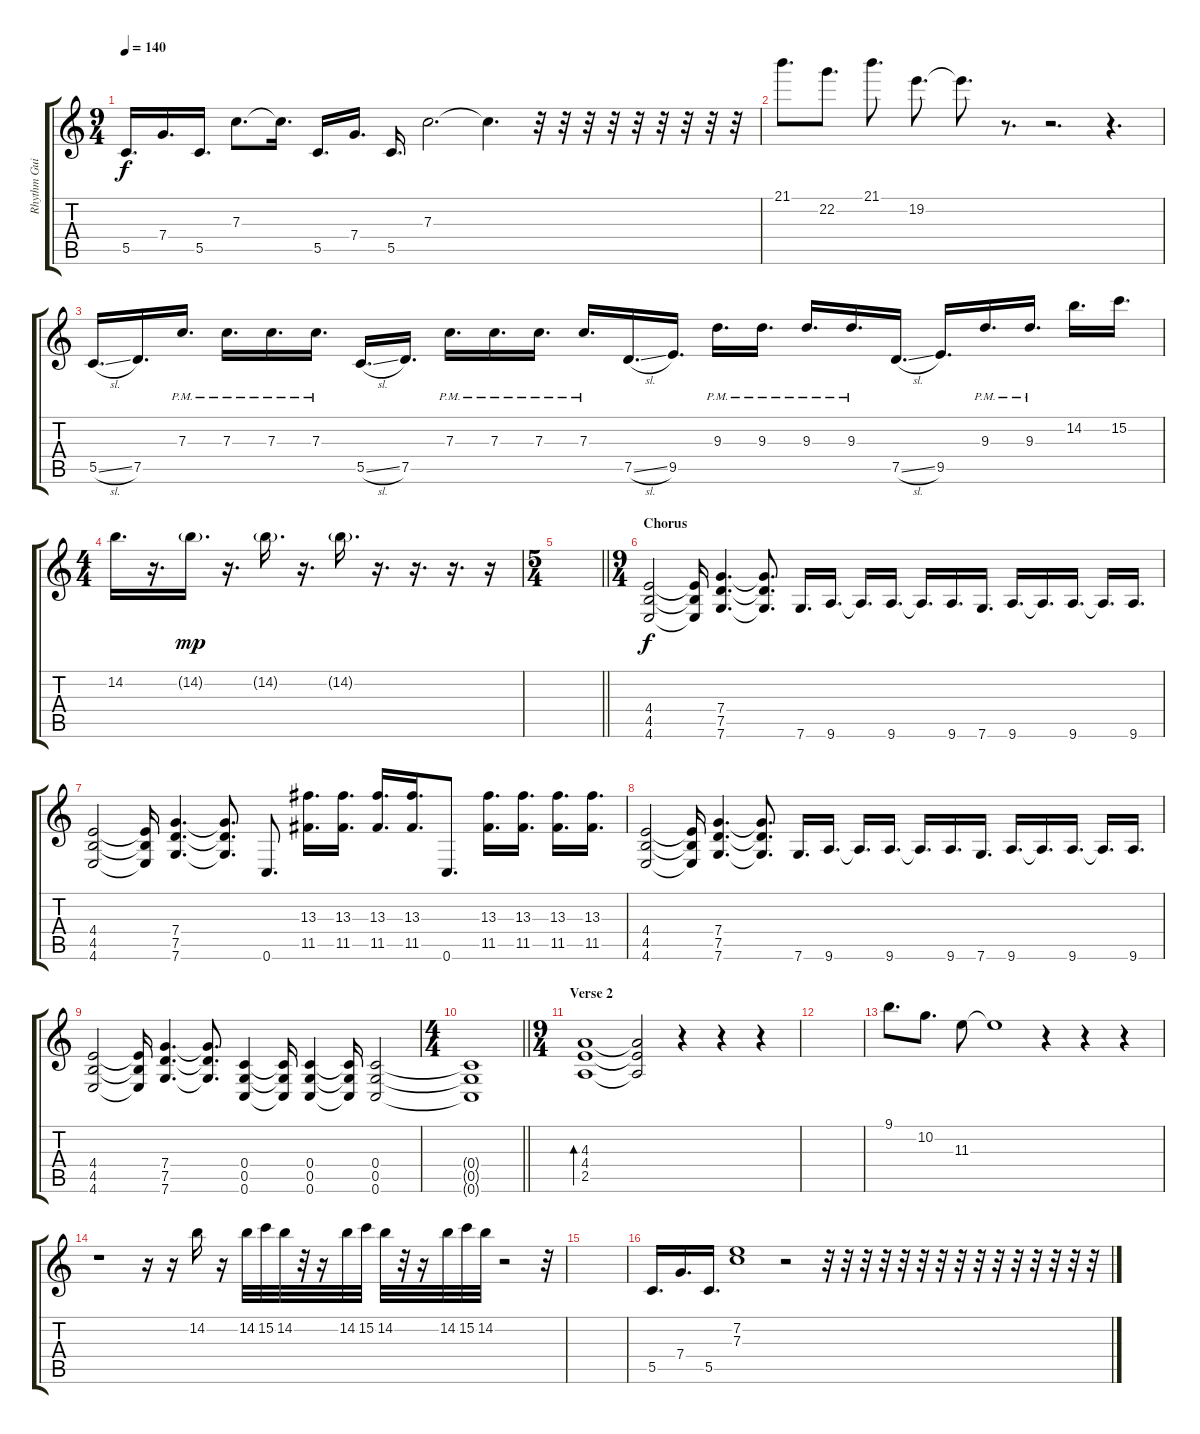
\track ("Rhythm Guitar" "Rhythm Gui") {instrument distortionguitar}
\staff {score tabs}
\tuning (D4 A3 F3 C3 G2 C2) {hide}
\ts (9 4)
\tempo 140
\clef g2
\ks c
5.5.16{d dy f} 7.4.16{d} 5.5.16{d} 7.3.8{d} 7.3{t}.16{d} 5.5.16{d} 7.4.16{d} 5.5.16{d} 7.3.2{d} 7.3{t}.4{d} r.32 r.32 r.32 r.32 r.32 r.32 r.32 r.32 r.32 |
21.1.8{d} 22.2.8{d} 21.1.8{d} 19.2.8{d} 19.2{t}.8{d} r.8{d} r.2{d} r.4{d} |
5.5{sl}.16{d} 7.5.16{d} 7.3{pm}.16{d} 7.3{pm}.16{d} 7.3{pm}.16{d} 7.3{pm}.16{d} 5.5{sl}.16{d} 7.5.16{d} 7.3{pm}.16{d} 7.3{pm}.16{d} 7.3{pm}.16{d} 7.3{pm}.16{d} 7.5{sl}.16{d} 9.5.16{d} 9.3{pm}.16{d} 9.3{pm}.16{d} 9.3{pm}.16{d} 9.3{pm}.16{d} 7.5{sl}.16{d} 9.5.16{d} 9.3{pm}.16{d} 9.3{pm}.16{d} 14.2.16{d} 15.2.16{d} |
\ts (4 4)
14.2.16{d} r.16{d} 14.2{g}.16{d dy mp} r.16{d} 14.2{g}.16{d} r.16{d} 14.2{g}.16{d} r.16{d} r.16{d} r.16{d} r.16 |
\ts (5 4)
\barLineRight lightlight
|
\ts (9 4)
\section ("" "Chorus")
(4.4 4.5 4.6).2{dy f volume 16 balance 8 instrument distortionguitar} (4.4{t} 4.5{t} 4.6{t}).16 (7.4 7.5 7.6).4{d} (7.4{t} 7.5{t} 7.6{t}).8{d} 7.6.16{d} 9.6.16{d} 9.6{t}.16{d} 9.6.16{d} 9.6{t}.16{d} 9.6.16{d} 7.6.16{d} 9.6.16{d} 9.6{t}.16{d} 9.6.16{d} 9.6{t}.16{d} 9.6.16{d} |
(4.4 4.5 4.6).2 (4.4{t} 4.5{t} 4.6{t}).16 (7.4 7.5 7.6).4{d} (7.4{t} 7.5{t} 7.6{t}).8{d} 0.6.8{d} (13.3 11.5).16{d} (13.3 11.5).16{d} (13.3 11.5).16{d} (13.3 11.5).16{d} 0.6.8{d} (13.3 11.5).16{d} (13.3 11.5).16{d} (13.3 11.5).16{d} (13.3 11.5).16{d} |
(4.4 4.5 4.6).2 (4.4{t} 4.5{t} 4.6{t}).16 (7.4 7.5 7.6).4{d} (7.4{t} 7.5{t} 7.6{t}).8{d} 7.6.16{d} 9.6.16{d} 9.6{t}.16{d} 9.6.16{d} 9.6{t}.16{d} 9.6.16{d} 7.6.16{d} 9.6.16{d} 9.6{t}.16{d} 9.6.16{d} 9.6{t}.16{d} 9.6.16{d} |
(4.4 4.5 4.6).2 (4.4{t} 4.5{t} 4.6{t}).16 (7.4 7.5 7.6).4{d} (7.4{t} 7.5{t} 7.6{t}).8{d} (0.4 0.5 0.6).4 (0.4{t} 0.5{t} 0.6{t}).16 (0.4 0.5 0.6).4 (0.4{t} 0.5{t} 0.6{t}).16 (0.4 0.5 0.6).2 |
\ts (4 4)
\barLineRight lightlight
(0.4{t} 0.5{t} 0.6{t}).1 |
\ts (9 4)
\section ("" "Verse 2")
(4.3 4.4 2.5).1{bd 240 instrument electricguitarclean} (4.3{t} 4.4{t} 2.5{t}).2 r.4 r.4 r.4 |
|
9.1.8{d} 10.2.8{d} 11.3.8 11.3{t}.1 r.4 r.4 r.4 |
r.1{volume 8} r.16 r.16 14.2.16 r.16 14.2.32 15.2.32 14.2.32 r.32 r.16 14.2.32 15.2.32 14.2.32 r.32 r.16 14.2.32 15.2.32 14.2.32 r.2 r.32 |
|
5.5.16{d} 7.4.16{d} 5.5.16{d} (7.2 7.3).1 r.2 r.32 r.32 r.32 r.32 r.32 r.32 r.32 r.32 r.32 r.32 r.32 r.32 r.32 r.32 r.32
